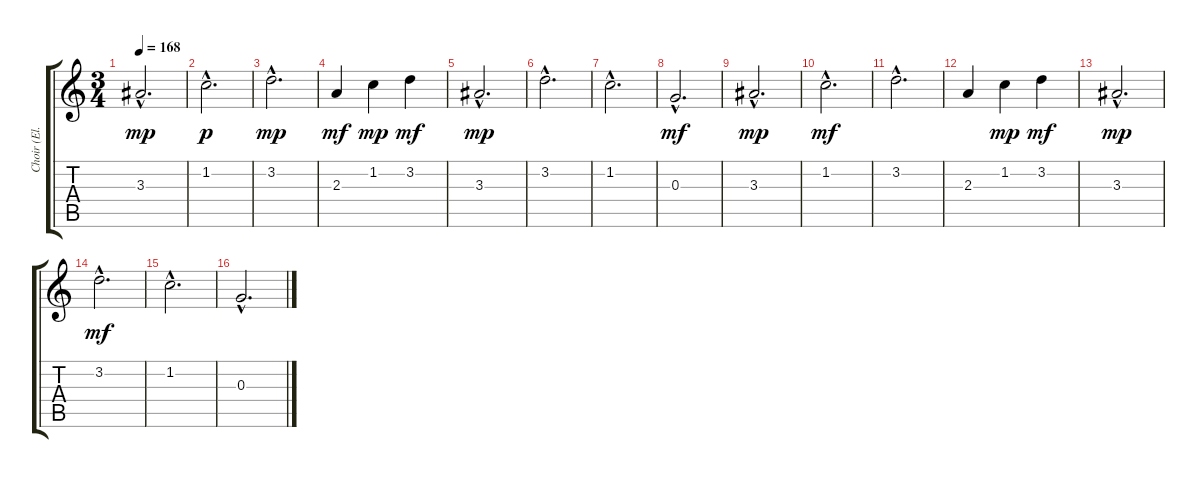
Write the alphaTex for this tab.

\track ("Choir (El. Guitar)" "Choir (El.") {instrument electricguitarmuted}
\staff {score tabs}
\tuning (E4 B3 G3 D3 A2 E2) {hide}
\ts (3 4)
\tempo 168
\clef g2
\ks c
3.3{hac}.2{d dy mp} |
1.2{hac}.2{d dy p} |
3.2{hac}.2{d dy mp} |
2.3.4{dy mf} 1.2.4{dy mp} 3.2.4{dy mf} |
3.3{hac}.2{d dy mp} |
3.2{hac}.2{d} |
1.2{hac}.2{d} |
0.3{hac}.2{d dy mf} |
3.3{hac}.2{d dy mp} |
1.2{hac}.2{d dy mf} |
3.2{hac}.2{d} |
2.3.4 1.2.4{dy mp} 3.2.4{dy mf} |
3.3{hac}.2{d dy mp} |
3.2{hac}.2{d dy mf} |
1.2{hac}.2{d} |
0.3{hac}.2{d}
